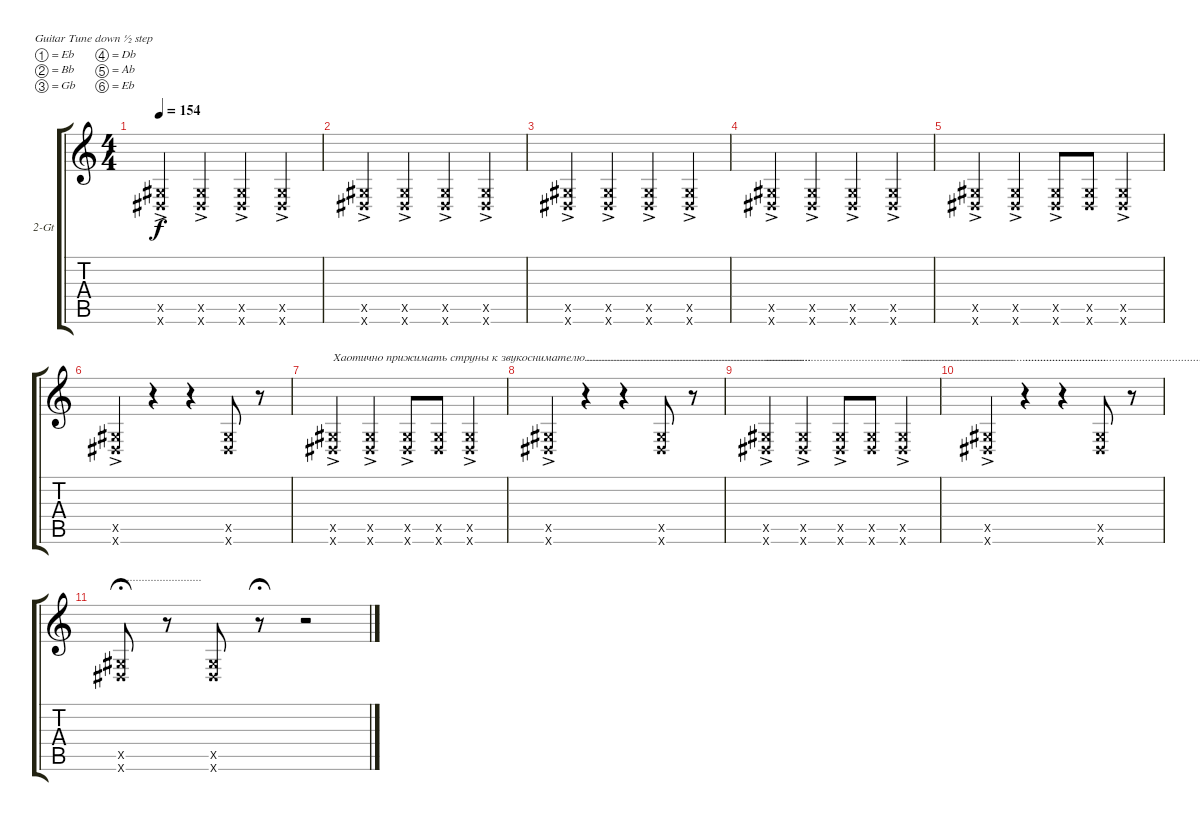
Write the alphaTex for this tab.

\defaultSystemsLayout 4
\bracketExtendMode groupsimilarinstruments
\firstSystemTrackNameOrientation horizontal
\otherSystemsTrackNameOrientation horizontal
\track ("2 Guitar" "2-Gt") {instrument distortionguitar}
\staff {score tabs}
\tuning (Eb4 Bb3 Gb3 Db3 Ab2 Eb2)
\ts (4 4)
\tempo 154
\clef g2
\scale
1.03909
\ks c
(0.6{ac x} 0.5{ac x}).4{dy f} (0.6{ac x} 0.5{ac x}).4 (0.6{ac x} 0.5{ac x}).4 (0.6{ac x} 0.5{ac x}).4 |
\scale
0.960908 (0.6{ac x} 0.5{ac x}).4 (0.6{ac x} 0.5{ac x}).4 (0.6{ac x} 0.5{ac x}).4 (0.6{ac x} 0.5{ac x}).4 |
\scale
1.03909 (0.6{ac x} 0.5{ac x}).4 (0.6{ac x} 0.5{ac x}).4 (0.6{ac x} 0.5{ac x}).4 (0.6{ac x} 0.5{ac x}).4 |
\scale
0.960908 (0.6{ac x} 0.5{ac x}).4 (0.6{ac x} 0.5{ac x}).4 (0.6{ac x} 0.5{ac x}).4 (0.6{ac x} 0.5{ac x}).4 |
\scale
1.03909 (0.6{ac x} 0.5{ac x}).4 (0.6{ac x} 0.5{ac x}).4 (0.6{ac x} 0.5{ac x}).8 (0.6{x} 0.5{x}).8 (0.6{ac x} 0.5{ac x}).4 |
\scale
0.960908 (0.6{ac x} 0.5{ac x}).4 r.4 r.4 (0.6{x} 0.5{x}).8 r.8 |
\scale
1.03909 (0.6{ac x} 0.5{ac x}).4{txt "Хаотично прижимать струны к звукоснимателю........................................................................."} (0.6{ac x} 0.5{ac x}).4 (0.6{ac x} 0.5{ac x}).8 (0.6{x} 0.5{x}).8 (0.6{ac x} 0.5{ac x}).4 |
\scale
0.960908 (0.6{ac x} 0.5{ac x}).4 r.4{txt "..........................................................................."} r.4 (0.6{x} 0.5{x}).8 r.8 |
\scale
1.03909 (0.6{ac x} 0.5{ac x}).4{txt "..................................................................................."} (0.6{ac x} 0.5{ac x}).4 (0.6{ac x} 0.5{ac x}).8 (0.6{x} 0.5{x}).8 (0.6{ac x} 0.5{ac x}).4{txt "...................................................................."} |
\scale
0.960908 (0.6{ac x} 0.5{ac x}).4 r.4{txt "........................................................................."} r.4 (0.6{x} 0.5{x}).8 r.8 |
(0.6{x} 0.5{x}).8{txt "..........................." fermata (medium 1)} r.8 (0.6{x} 0.5{x}).8 r.8{fermata (medium 1)} r.2
